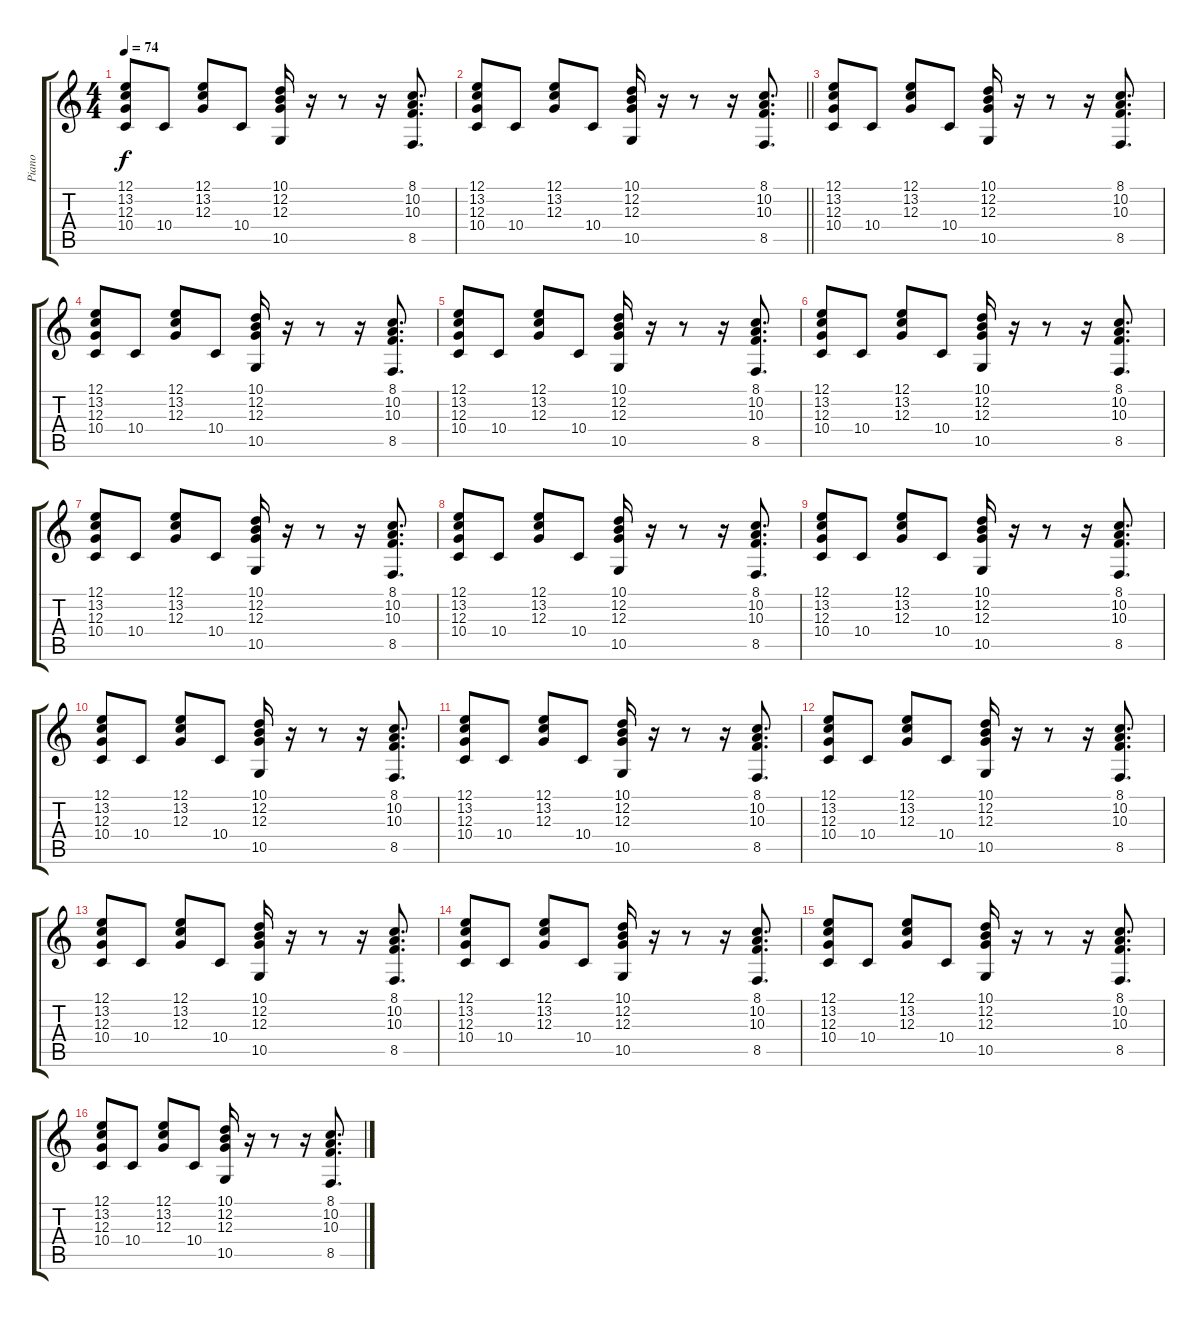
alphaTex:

\track ("Piano" "Piano") {instrument acousticgrandpiano}
\staff {score tabs}
\tuning (E4 B3 G3 D3 A2 E2) {hide}
\ts (4 4)
\tempo 74
\clef g2
\ks c
(12.1 13.2 12.3 10.4).8{dy f} 10.4.8 (12.1 13.2 12.3).8 10.4.8 (10.1 12.2 12.3 10.5).16 r.16 r.8 r.16 (8.1 10.2 10.3 8.5).8{d} |
\barLineRight lightlight
(12.1 13.2 12.3 10.4).8 10.4.8 (12.1 13.2 12.3).8 10.4.8 (10.1 12.2 12.3 10.5).16 r.16 r.8 r.16 (8.1 10.2 10.3 8.5).8{d} |
(12.1 13.2 12.3 10.4).8 10.4.8 (12.1 13.2 12.3).8 10.4.8 (10.1 12.2 12.3 10.5).16 r.16 r.8 r.16 (8.1 10.2 10.3 8.5).8{d} |
(12.1 13.2 12.3 10.4).8 10.4.8 (12.1 13.2 12.3).8 10.4.8 (10.1 12.2 12.3 10.5).16 r.16 r.8 r.16 (8.1 10.2 10.3 8.5).8{d} |
(12.1 13.2 12.3 10.4).8 10.4.8 (12.1 13.2 12.3).8 10.4.8 (10.1 12.2 12.3 10.5).16 r.16 r.8 r.16 (8.1 10.2 10.3 8.5).8{d} |
(12.1 13.2 12.3 10.4).8 10.4.8 (12.1 13.2 12.3).8 10.4.8 (10.1 12.2 12.3 10.5).16 r.16 r.8 r.16 (8.1 10.2 10.3 8.5).8{d} |
(12.1 13.2 12.3 10.4).8 10.4.8 (12.1 13.2 12.3).8 10.4.8 (10.1 12.2 12.3 10.5).16 r.16 r.8 r.16 (8.1 10.2 10.3 8.5).8{d} |
(12.1 13.2 12.3 10.4).8 10.4.8 (12.1 13.2 12.3).8 10.4.8 (10.1 12.2 12.3 10.5).16 r.16 r.8 r.16 (8.1 10.2 10.3 8.5).8{d} |
(12.1 13.2 12.3 10.4).8 10.4.8 (12.1 13.2 12.3).8 10.4.8 (10.1 12.2 12.3 10.5).16 r.16 r.8 r.16 (8.1 10.2 10.3 8.5).8{d} |
(12.1 13.2 12.3 10.4).8 10.4.8 (12.1 13.2 12.3).8 10.4.8 (10.1 12.2 12.3 10.5).16 r.16 r.8 r.16 (8.1 10.2 10.3 8.5).8{d} |
(12.1 13.2 12.3 10.4).8 10.4.8 (12.1 13.2 12.3).8 10.4.8 (10.1 12.2 12.3 10.5).16 r.16 r.8 r.16 (8.1 10.2 10.3 8.5).8{d} |
(12.1 13.2 12.3 10.4).8 10.4.8 (12.1 13.2 12.3).8 10.4.8 (10.1 12.2 12.3 10.5).16 r.16 r.8 r.16 (8.1 10.2 10.3 8.5).8{d} |
(12.1 13.2 12.3 10.4).8 10.4.8 (12.1 13.2 12.3).8 10.4.8 (10.1 12.2 12.3 10.5).16 r.16 r.8 r.16 (8.1 10.2 10.3 8.5).8{d} |
(12.1 13.2 12.3 10.4).8 10.4.8 (12.1 13.2 12.3).8 10.4.8 (10.1 12.2 12.3 10.5).16 r.16 r.8 r.16 (8.1 10.2 10.3 8.5).8{d} |
(12.1 13.2 12.3 10.4).8 10.4.8 (12.1 13.2 12.3).8 10.4.8 (10.1 12.2 12.3 10.5).16 r.16 r.8 r.16 (8.1 10.2 10.3 8.5).8{d} |
(12.1 13.2 12.3 10.4).8 10.4.8 (12.1 13.2 12.3).8 10.4.8 (10.1 12.2 12.3 10.5).16 r.16 r.8 r.16 (8.1 10.2 10.3 8.5).8{d}
